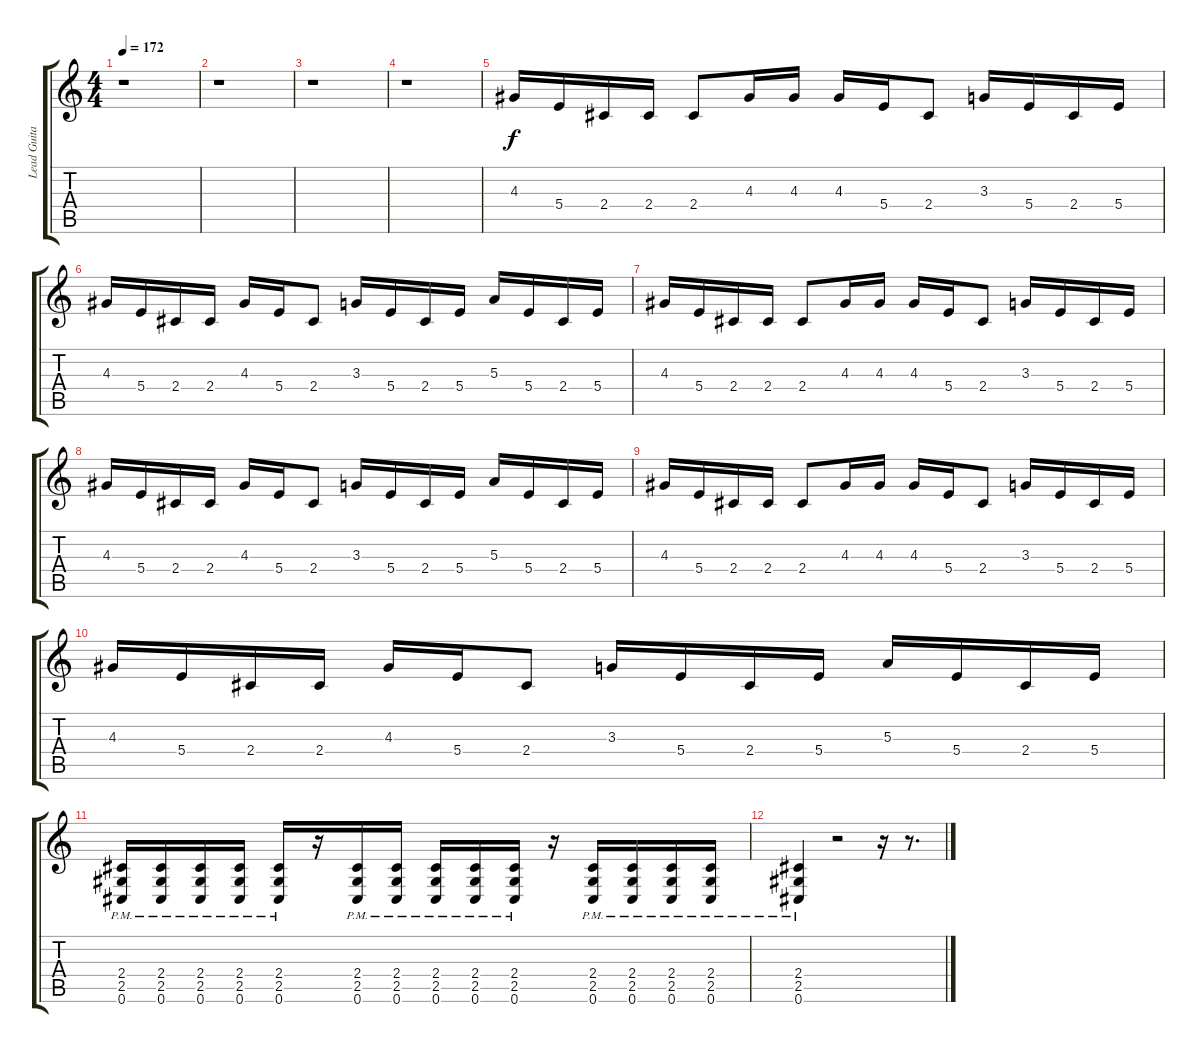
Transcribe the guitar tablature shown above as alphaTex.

\track ("Lead Guitar" "Lead Guita") {instrument overdrivenguitar}
\staff {score tabs}
\tuning (Db4 Ab3 E3 B2 Gb2 Db2) {hide}
\ts (4 4)
\tempo 172
\clef g2
\ks c
r.1{dy f} |
r.1 |
r.1 |
r.1 |
4.3.16 5.4.16 2.4.16 2.4.16 2.4.8 4.3.16 4.3.16 4.3.16 5.4.16 2.4.8 3.3.16 5.4.16 2.4.16 5.4.16 |
4.3.16 5.4.16 2.4.16 2.4.16 4.3.16 5.4.16 2.4.8 3.3.16 5.4.16 2.4.16 5.4.16 5.3.16 5.4.16 2.4.16 5.4.16 |
4.3.16 5.4.16 2.4.16 2.4.16 2.4.8 4.3.16 4.3.16 4.3.16 5.4.16 2.4.8 3.3.16 5.4.16 2.4.16 5.4.16 |
4.3.16 5.4.16 2.4.16 2.4.16 4.3.16 5.4.16 2.4.8 3.3.16 5.4.16 2.4.16 5.4.16 5.3.16 5.4.16 2.4.16 5.4.16 |
4.3.16 5.4.16 2.4.16 2.4.16 2.4.8 4.3.16 4.3.16 4.3.16 5.4.16 2.4.8 3.3.16 5.4.16 2.4.16 5.4.16 |
4.3.16 5.4.16 2.4.16 2.4.16 4.3.16 5.4.16 2.4.8 3.3.16 5.4.16 2.4.16 5.4.16 5.3.16 5.4.16 2.4.16 5.4.16 |
(2.4{pm} 2.5{pm} 0.6{pm}).16 (2.4{pm} 2.5{pm} 0.6{pm}).16 (2.4{pm} 2.5{pm} 0.6{pm}).16 (2.4{pm} 2.5{pm} 0.6{pm}).16 (2.4{pm} 2.5{pm} 0.6{pm}).16 r.16 (2.4{pm} 2.5{pm} 0.6{pm}).16 (2.4{pm} 2.5{pm} 0.6{pm}).16 (2.4{pm} 2.5{pm} 0.6{pm}).16 (2.4{pm} 2.5{pm} 0.6{pm}).16 (2.4{pm} 2.5{pm} 0.6{pm}).16 r.16 (2.4{pm} 2.5{pm} 0.6{pm}).16 (2.4{pm} 2.5{pm} 0.6{pm}).16 (2.4{pm} 2.5{pm} 0.6{pm}).16 (2.4{pm} 2.5{pm} 0.6{pm}).16 |
(2.4{pm} 2.5{pm} 0.6{pm}).4 r.2 r.16 r.8{d}
